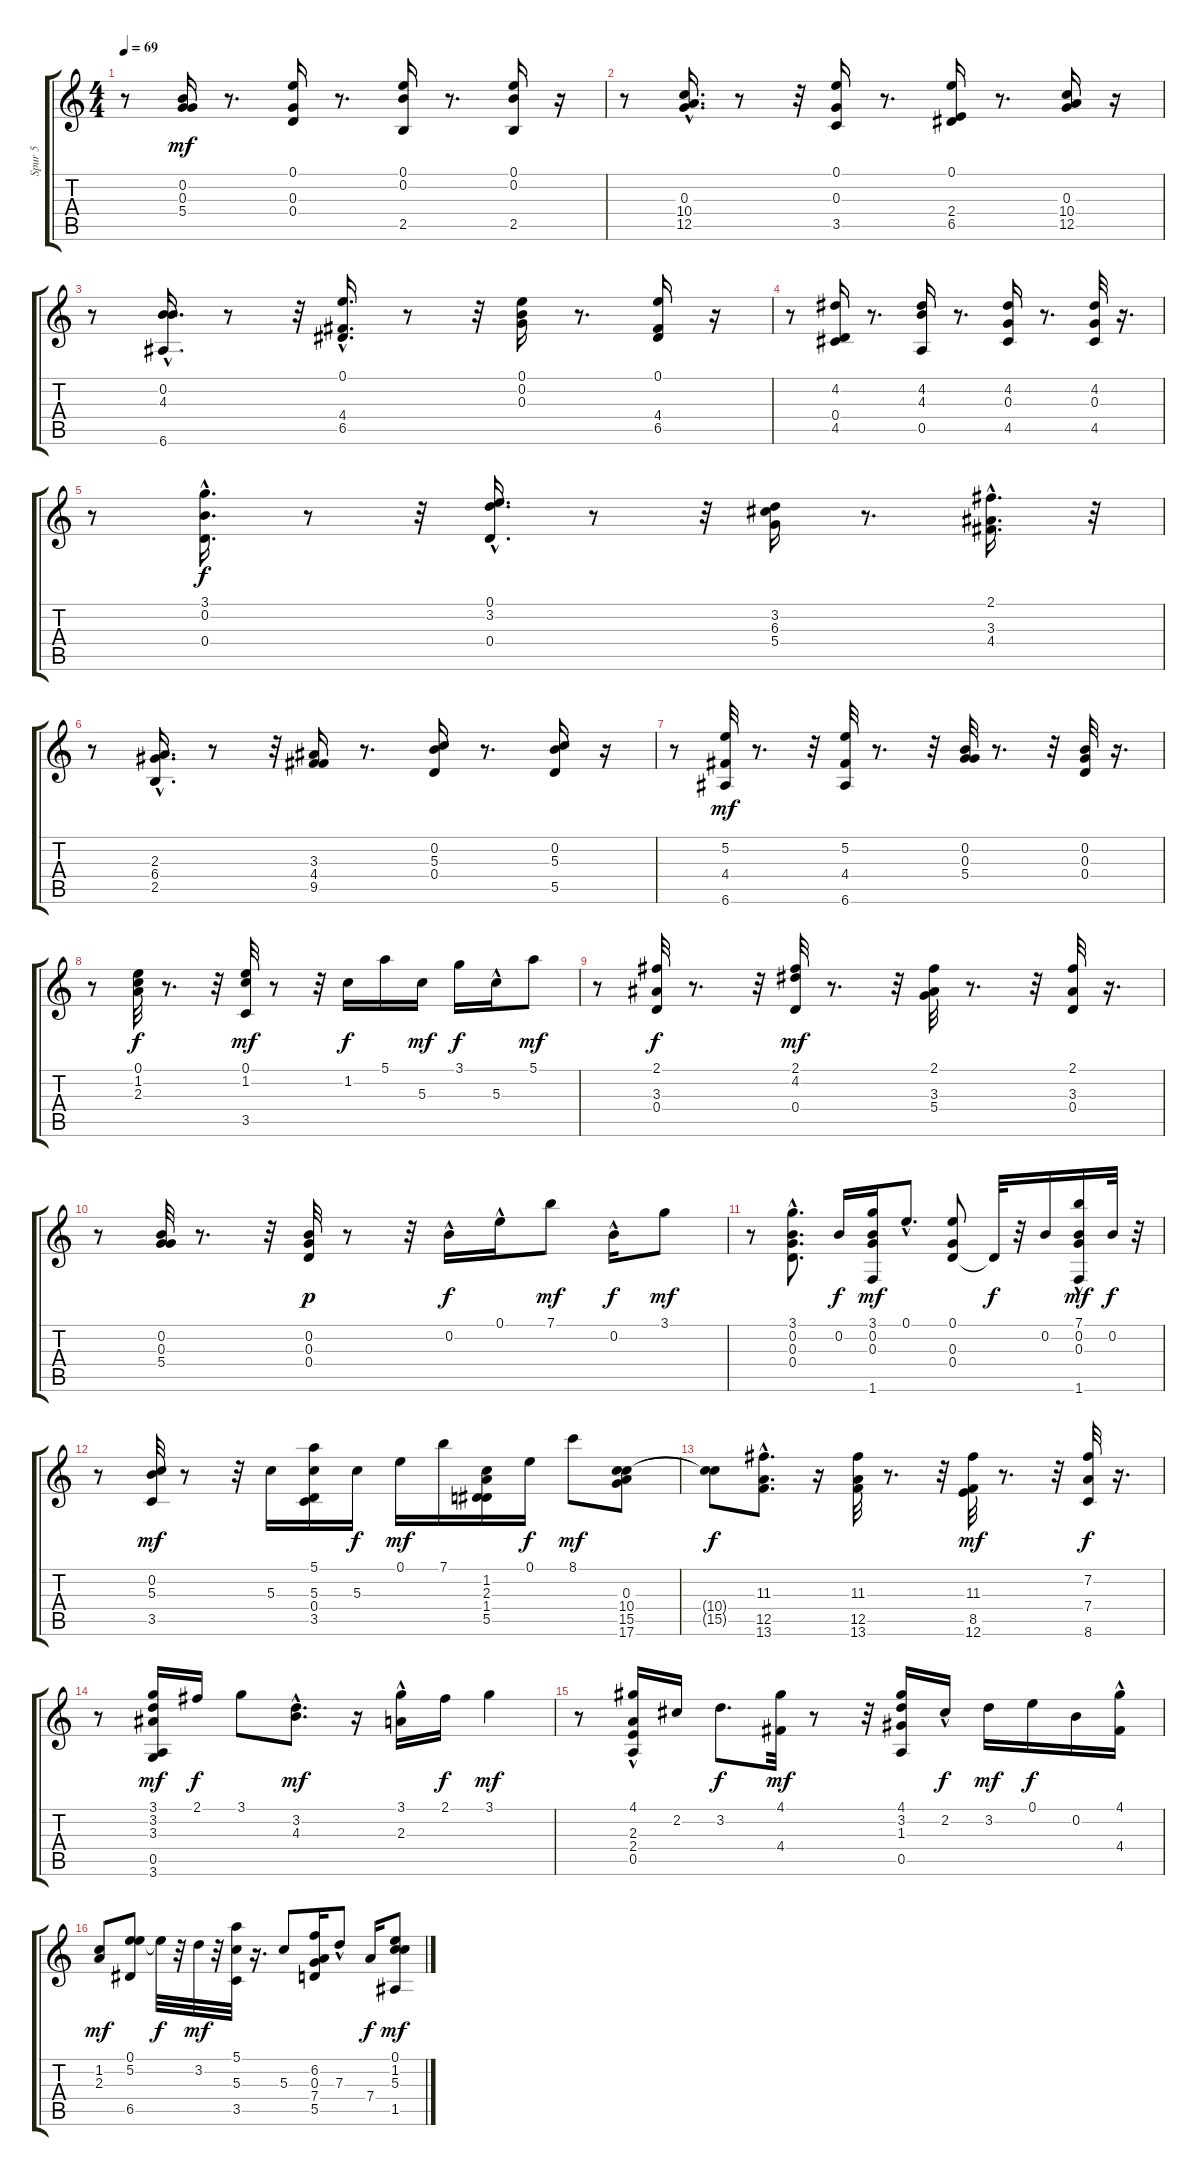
\track ("Spur 5" "Spur 5") {instrument acousticguitarnylon}
\staff {score tabs}
\tuning (E4 B3 G3 D3 A2 E2) {hide}
\ts (4 4)
\tempo 69
\clef g2
\ks c
r.8{dy mf} (0.2 0.3 5.4).16 r.8{d} (0.1 0.3 0.4).16 r.8{d} (0.1 0.2 2.5).16 r.8{d} (0.1 0.2 2.5).16 r.16 |
r.8 (0.3{hac} 10.4{hac} 12.5{hac}).16{d} r.8 r.32 (0.1 0.3 3.5).16 r.8{d} (0.1 2.4 6.5).16 r.8{d} (0.3 10.4 12.5).16 r.16 |
r.8 (0.2{hac} 4.3{hac} 6.6).16{d} r.8 r.32 (0.1{hac} 4.4 6.5).16{d} r.8 r.32 (0.1 0.2 0.3).16 r.8{d} (0.1 4.4 6.5).16 r.16 |
r.8 (4.2 0.4 4.5).16 r.8{d} (4.2 4.3 0.5).16 r.8{d} (4.2 0.3 4.5).16 r.8{d} (4.2 0.3 4.5).32 r.16{d} |
r.8 (3.1{hac} 0.2{hac} 0.4).16{d dy f} r.8 r.32 (0.1{hac} 3.2 0.4).16{d} r.8 r.32 (3.2 6.3 5.4).16 r.8{d} (2.1{hac} 3.3 4.4).16{d} r.32 |
r.8 (2.3{hac} 6.4{hac} 2.5).16{d} r.8 r.32 (3.3 4.4 9.5).16 r.8{d} (0.2 5.3 0.4).16 r.8{d} (0.2 5.3 5.5).16 r.16 |
r.8 (5.2 4.4 6.6).32{dy mf} r.8{d} r.32 (5.2 4.4 6.6).32 r.8{d} r.32 (0.2 0.3 5.4).32 r.8{d} r.32 (0.2 0.3 0.4).32 r.16{d} |
r.8 (0.1 1.2 2.3).32{dy f} r.8{d} r.32 (0.1 1.2 3.5).32{dy mf} r.8 r.32 1.2.16{dy f} 5.1.16 5.3.16{dy mf} 3.1.16{dy f} 5.3{hac}.16 5.1.8{dy mf} |
r.8 (2.1 3.3 0.4).32{dy f} r.8{d} r.32 (2.1 4.2 0.4).32{dy mf} r.8{d} r.32 (2.1 3.3 5.4).32 r.8{d} r.32 (2.1 3.3 0.4).32 r.16{d} |
r.8 (0.2 0.3 5.4).32 r.8{d} r.32 (0.2 0.3 0.4).32{dy p} r.8 r.32 0.2{hac}.16{dy f} 0.1{hac}.16 7.1.8{dy mf} 0.2{hac}.16{dy f} 3.1.8{dy mf} |
r.8 (3.1 0.2{hac} 0.3 0.4).8{d} 0.2.16{dy f} (3.1 0.2 0.3 1.6).16{dy mf} 0.1{hac}.8{d} (0.1 0.3 0.4).8 0.4{t}.32{dy f} r.32 0.2.16 (7.1{hac} 0.2 0.3 1.6).16{dy mf} 0.2.32{dy f} r.32 |
r.8 (0.2 5.3 3.5).32{dy mf} r.8 r.32 5.3.16 (5.1 5.3 0.4 3.5).16 5.3.16{dy f} 0.1.16{dy mf} 7.1.16 (1.2 2.3 1.4 5.5).16 0.1.16{dy f} 8.1.8{dy mf} (0.3 10.4 15.5 17.6).8 |
(10.4{t} 15.5{t}).8{dy f} (11.3{hac} 12.5 13.6).8{d} r.16 (11.3 12.5 13.6).32 r.8{d} r.32 (11.3 8.5 12.6).32{dy mf} r.8{d} r.32 (7.2 7.4 8.6).32{dy f} r.16{d} |
r.8 (3.1 3.2 3.3 0.5 3.6).16{dy mf} 2.1.16{dy f} 3.1.8 (3.2{hac} 4.3).8{d dy mf} r.16 (3.1 2.3{hac}).16 2.1.16{dy f} 3.1.4{dy mf} |
r.8 (4.1 2.3 2.4{hac} 0.5).16 2.2.16 3.2.8{d dy f} (4.1 4.4).32{dy mf} r.8 r.32 (4.1 3.2 1.3 0.5).16 2.2{hac}.16{dy f} 3.2.16{dy mf} 0.1.16{dy f} 0.2.16 (4.1 4.4{hac}).16 |
(1.2 2.3).8{dy mf} (0.1 5.2 6.5).8 0.1{t}.32{dy f} r.32 3.2.32{dy mf} r.32 (5.1 5.3 3.5).32 r.16{d} 5.3.8 (6.2 0.3 7.4 5.5).16 7.3{hac}.8 7.4.16{dy f} (0.1 1.2 5.3 1.5).8{dy mf}
